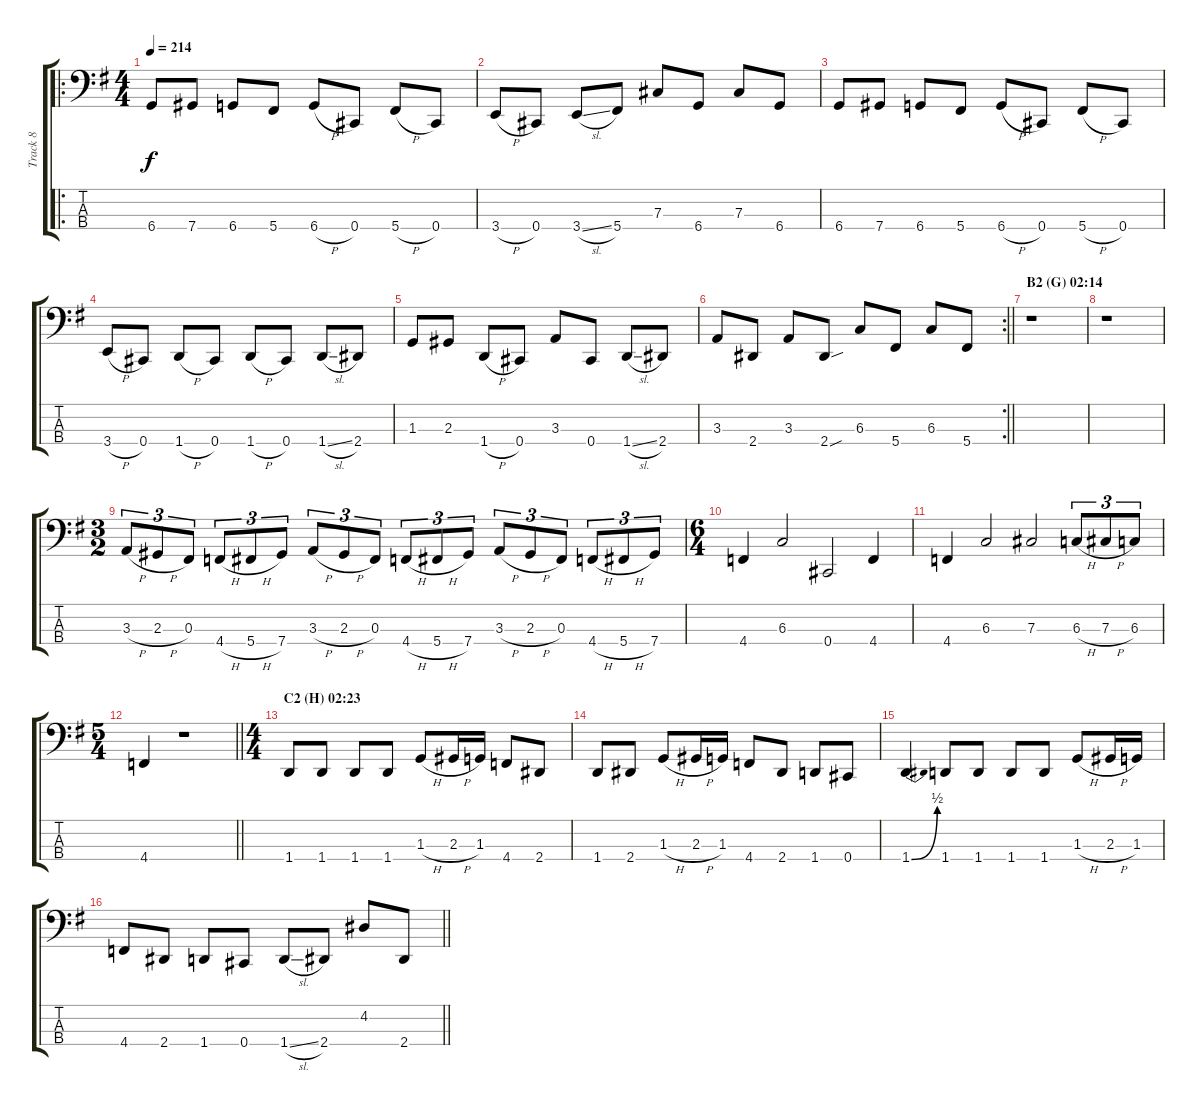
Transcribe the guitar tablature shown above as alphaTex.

\track ("Track 8" "Track 8") {instrument electricbasspick}
\staff {score tabs}
\tuning (E2 B1 Gb1 Db1) {hide}
\ro
\ts (4 4)
\tempo 214
\clef f4
\ks eminor
6.4.8{dy f} 7.4.8 6.4.8 5.4.8 6.4{h}.8 0.4.8 5.4{h}.8 0.4.8 |
3.4{h}.8 0.4.8 3.4{sl}.8 5.4.8 7.3.8 6.4.8 7.3.8 6.4.8 |
6.4.8 7.4.8 6.4.8 5.4.8 6.4{h}.8 0.4.8 5.4{h}.8 0.4.8 |
3.4{h}.8 0.4.8 1.4{h}.8 0.4.8 1.4{h}.8 0.4.8 1.4{sl}.8 2.4.8 |
1.3.8 2.3.8 1.4{h}.8 0.4.8 3.3.8 0.4.8 1.4{sl}.8 2.4.8 |
\rc 2
\barLineRight lightlight
3.3.8 2.4.8 3.3.8 2.4{sou}.8 6.3.8 5.4.8 6.3.8 5.4.8 |
\section ("" "B2 (G) 02:14")
r.1 |
r.1 |
\ts (3 2)
3.3{h}.8{tu (3 2)} 2.3{h}.8{tu (3 2)} 0.3.8{tu (3 2)} 4.4{h}.8{tu (3 2)} 5.4{h}.8{tu (3 2)} 7.4.8{tu (3 2)} 3.3{h}.8{tu (3 2)} 2.3{h}.8{tu (3 2)} 0.3.8{tu (3 2)} 4.4{h}.8{tu (3 2)} 5.4{h}.8{tu (3 2)} 7.4.8{tu (3 2)} 3.3{h}.8{tu (3 2)} 2.3{h}.8{tu (3 2)} 0.3.8{tu (3 2)} 4.4{h}.8{tu (3 2)} 5.4{h}.8{tu (3 2)} 7.4.8{tu (3 2)} |
\ts (6 4)
4.4.4 6.3.2 0.4.2 4.4.4 |
4.4.4 6.3.2 7.3.2 6.3{h}.8{tu (3 2)} 7.3{h}.8{tu (3 2)} 6.3.8{tu (3 2)} |
\ts (5 4)
\barLineRight lightlight
4.4.4 r.1 |
\ts (4 4)
\section ("" "C2 (H) 02:23")
1.4.8 1.4.8 1.4.8 1.4.8 1.3{h}.8 2.3{h}.16 1.3.16 4.4.8 2.4.8 |
1.4.8 2.4.8 1.3{h}.8 2.3{h}.16 1.3.16 4.4.8 2.4.8 1.4.8 0.4.8 |
1.4{be (bend 0 0 60 2)}.4 1.4.8 1.4.8 1.4.8 1.4.8 1.3{h}.8 2.3{h}.16 1.3.16 |
\barLineRight lightlight
4.4.8 2.4.8 1.4.8 0.4.8 1.4{sl}.8 2.4.8 4.2.8 2.4.8
